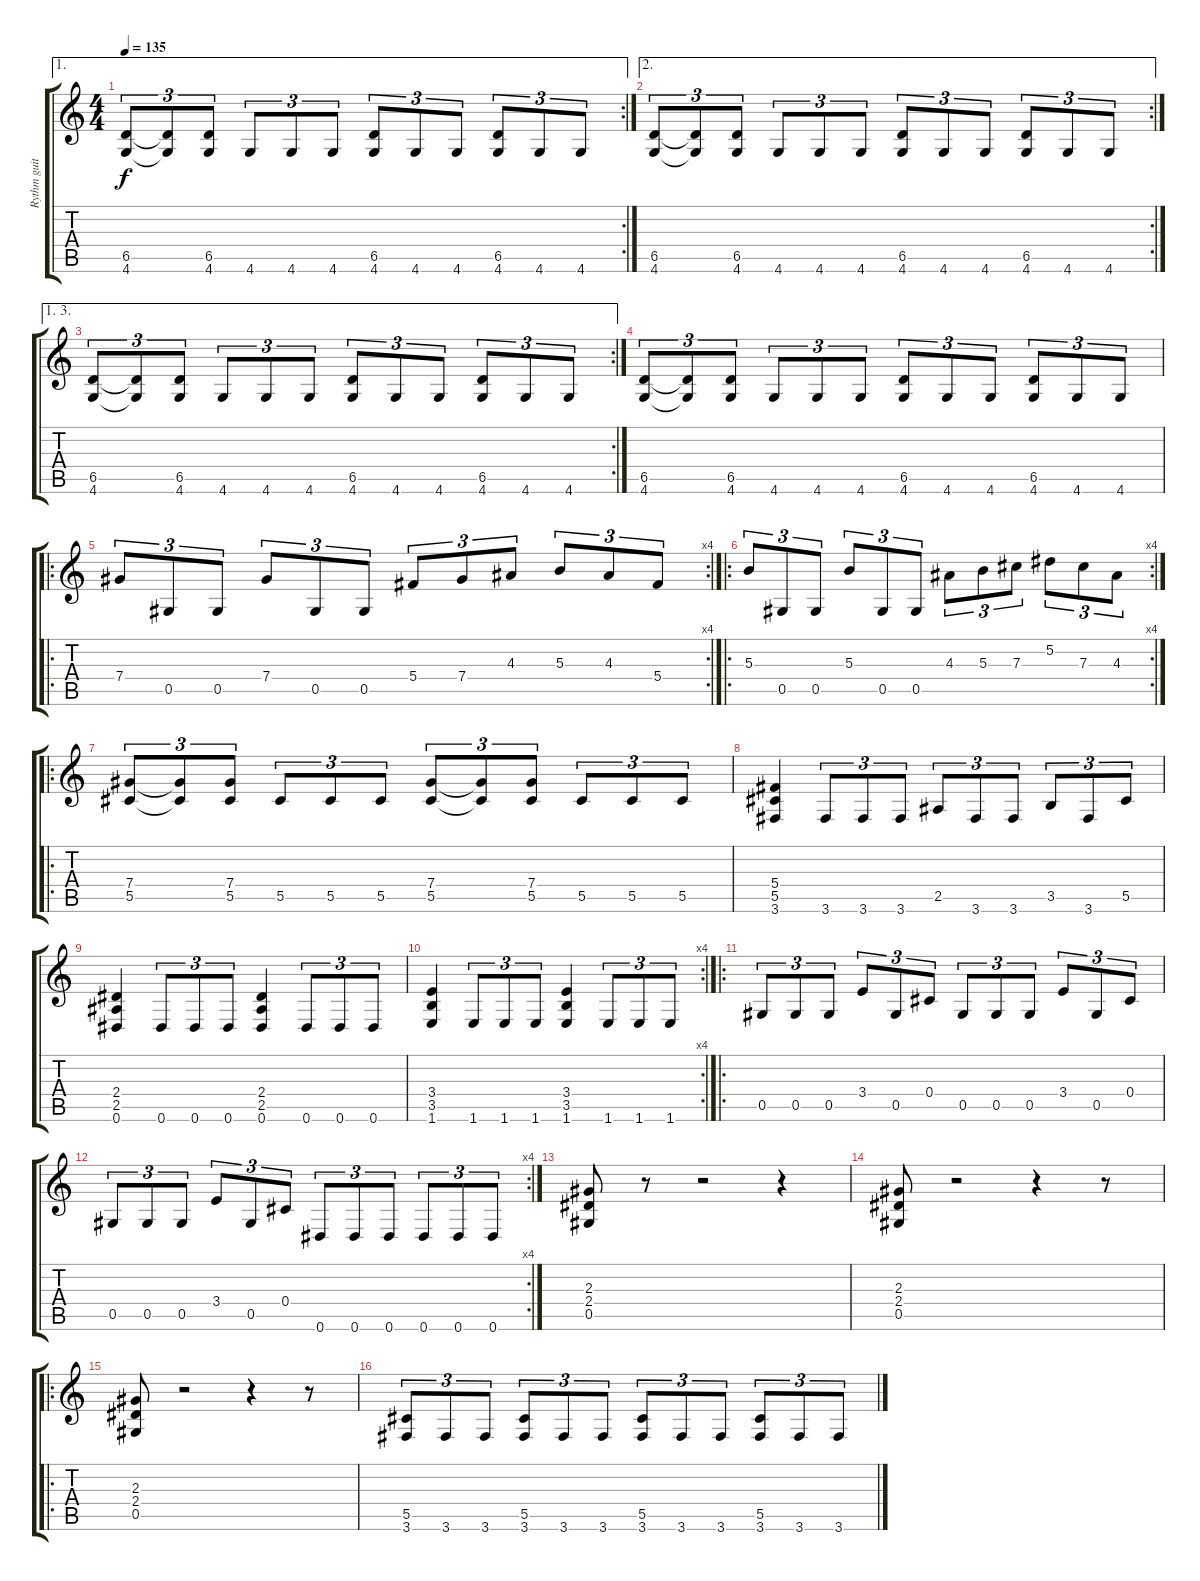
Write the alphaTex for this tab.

\track ("Rythm guitar" "Rythm guit") {instrument distortionguitar}
\staff {score tabs}
\tuning (Eb4 Bb3 Gb3 Db3 Ab2 Eb2) {hide}
\ae 1
\rc 2
\ts (4 4)
\tempo 135
\clef g2
\ks c
(6.5 4.6).8{tu (3 2) dy f} (6.5{t} 4.6{t}).8{tu (3 2)} (6.5 4.6).8{tu (3 2)} 4.6.8{tu (3 2)} 4.6.8{tu (3 2)} 4.6.8{tu (3 2)} (6.5 4.6).8{tu (3 2)} 4.6.8{tu (3 2)} 4.6.8{tu (3 2)} (6.5 4.6).8{tu (3 2)} 4.6.8{tu (3 2)} 4.6.8{tu (3 2)} |
\ae 2
\rc 2
(6.5 4.6).8{tu (3 2)} (6.5{t} 4.6{t}).8{tu (3 2)} (6.5 4.6).8{tu (3 2)} 4.6.8{tu (3 2)} 4.6.8{tu (3 2)} 4.6.8{tu (3 2)} (6.5 4.6).8{tu (3 2)} 4.6.8{tu (3 2)} 4.6.8{tu (3 2)} (6.5 4.6).8{tu (3 2)} 4.6.8{tu (3 2)} 4.6.8{tu (3 2)} |
\ae (1 3)
\rc 2
(6.5 4.6).8{tu (3 2)} (6.5{t} 4.6{t}).8{tu (3 2)} (6.5 4.6).8{tu (3 2)} 4.6.8{tu (3 2)} 4.6.8{tu (3 2)} 4.6.8{tu (3 2)} (6.5 4.6).8{tu (3 2)} 4.6.8{tu (3 2)} 4.6.8{tu (3 2)} (6.5 4.6).8{tu (3 2)} 4.6.8{tu (3 2)} 4.6.8{tu (3 2)} |
(6.5 4.6).8{tu (3 2)} (6.5{t} 4.6{t}).8{tu (3 2)} (6.5 4.6).8{tu (3 2)} 4.6.8{tu (3 2)} 4.6.8{tu (3 2)} 4.6.8{tu (3 2)} (6.5 4.6).8{tu (3 2)} 4.6.8{tu (3 2)} 4.6.8{tu (3 2)} (6.5 4.6).8{tu (3 2)} 4.6.8{tu (3 2)} 4.6.8{tu (3 2)} |
\ro
\rc 4
7.4.8{tu (3 2)} 0.5.8{tu (3 2)} 0.5.8{tu (3 2)} 7.4.8{tu (3 2)} 0.5.8{tu (3 2)} 0.5.8{tu (3 2)} 5.4.8{tu (3 2)} 7.4.8{tu (3 2)} 4.3.8{tu (3 2)} 5.3.8{tu (3 2)} 4.3.8{tu (3 2)} 5.4.8{tu (3 2)} |
\ro
\rc 4
5.3.8{tu (3 2)} 0.5.8{tu (3 2)} 0.5.8{tu (3 2)} 5.3.8{tu (3 2)} 0.5.8{tu (3 2)} 0.5.8{tu (3 2)} 4.3.8{tu (3 2)} 5.3.8{tu (3 2)} 7.3.8{tu (3 2)} 5.2.8{tu (3 2)} 7.3.8{tu (3 2)} 4.3.8{tu (3 2)} |
\ro
(7.4 5.5).8{tu (3 2)} (7.4{t} 5.5{t}).8{tu (3 2)} (7.4 5.5).8{tu (3 2)} 5.5.8{tu (3 2)} 5.5.8{tu (3 2)} 5.5.8{tu (3 2)} (7.4 5.5).8{tu (3 2)} (7.4{t} 5.5{t}).8{tu (3 2)} (7.4 5.5).8{tu (3 2)} 5.5.8{tu (3 2)} 5.5.8{tu (3 2)} 5.5.8{tu (3 2)} |
(5.4 5.5 3.6).4 3.6.8{tu (3 2)} 3.6.8{tu (3 2)} 3.6.8{tu (3 2)} 2.5.8{tu (3 2)} 3.6.8{tu (3 2)} 3.6.8{tu (3 2)} 3.5.8{tu (3 2)} 3.6.8{tu (3 2)} 5.5.8{tu (3 2)} |
(2.4 2.5 0.6).4 0.6.8{tu (3 2)} 0.6.8{tu (3 2)} 0.6.8{tu (3 2)} (2.4 2.5 0.6).4 0.6.8{tu (3 2)} 0.6.8{tu (3 2)} 0.6.8{tu (3 2)} |
\rc 4
(3.4 3.5 1.6).4 1.6.8{tu (3 2)} 1.6.8{tu (3 2)} 1.6.8{tu (3 2)} (3.4 3.5 1.6).4 1.6.8{tu (3 2)} 1.6.8{tu (3 2)} 1.6.8{tu (3 2)} |
\ro
0.5.8{tu (3 2)} 0.5.8{tu (3 2)} 0.5.8{tu (3 2)} 3.4.8{tu (3 2)} 0.5.8{tu (3 2)} 0.4.8{tu (3 2)} 0.5.8{tu (3 2)} 0.5.8{tu (3 2)} 0.5.8{tu (3 2)} 3.4.8{tu (3 2)} 0.5.8{tu (3 2)} 0.4.8{tu (3 2)} |
\rc 4
0.5.8{tu (3 2)} 0.5.8{tu (3 2)} 0.5.8{tu (3 2)} 3.4.8{tu (3 2)} 0.5.8{tu (3 2)} 0.4.8{tu (3 2)} 0.6.8{tu (3 2)} 0.6.8{tu (3 2)} 0.6.8{tu (3 2)} 0.6.8{tu (3 2)} 0.6.8{tu (3 2)} 0.6.8{tu (3 2)} |
(2.3 2.4 0.5).8 r.8 r.2 r.4 |
(2.3 2.4 0.5).8 r.2 r.4 r.8 |
\ro
(2.3 2.4 0.5).8 r.2 r.4 r.8 |
(5.5 3.6).8{tu (3 2)} 3.6.8{tu (3 2)} 3.6.8{tu (3 2)} (5.5 3.6).8{tu (3 2)} 3.6.8{tu (3 2)} 3.6.8{tu (3 2)} (5.5 3.6).8{tu (3 2)} 3.6.8{tu (3 2)} 3.6.8{tu (3 2)} (5.5 3.6).8{tu (3 2)} 3.6.8{tu (3 2)} 3.6.8{tu (3 2)}
